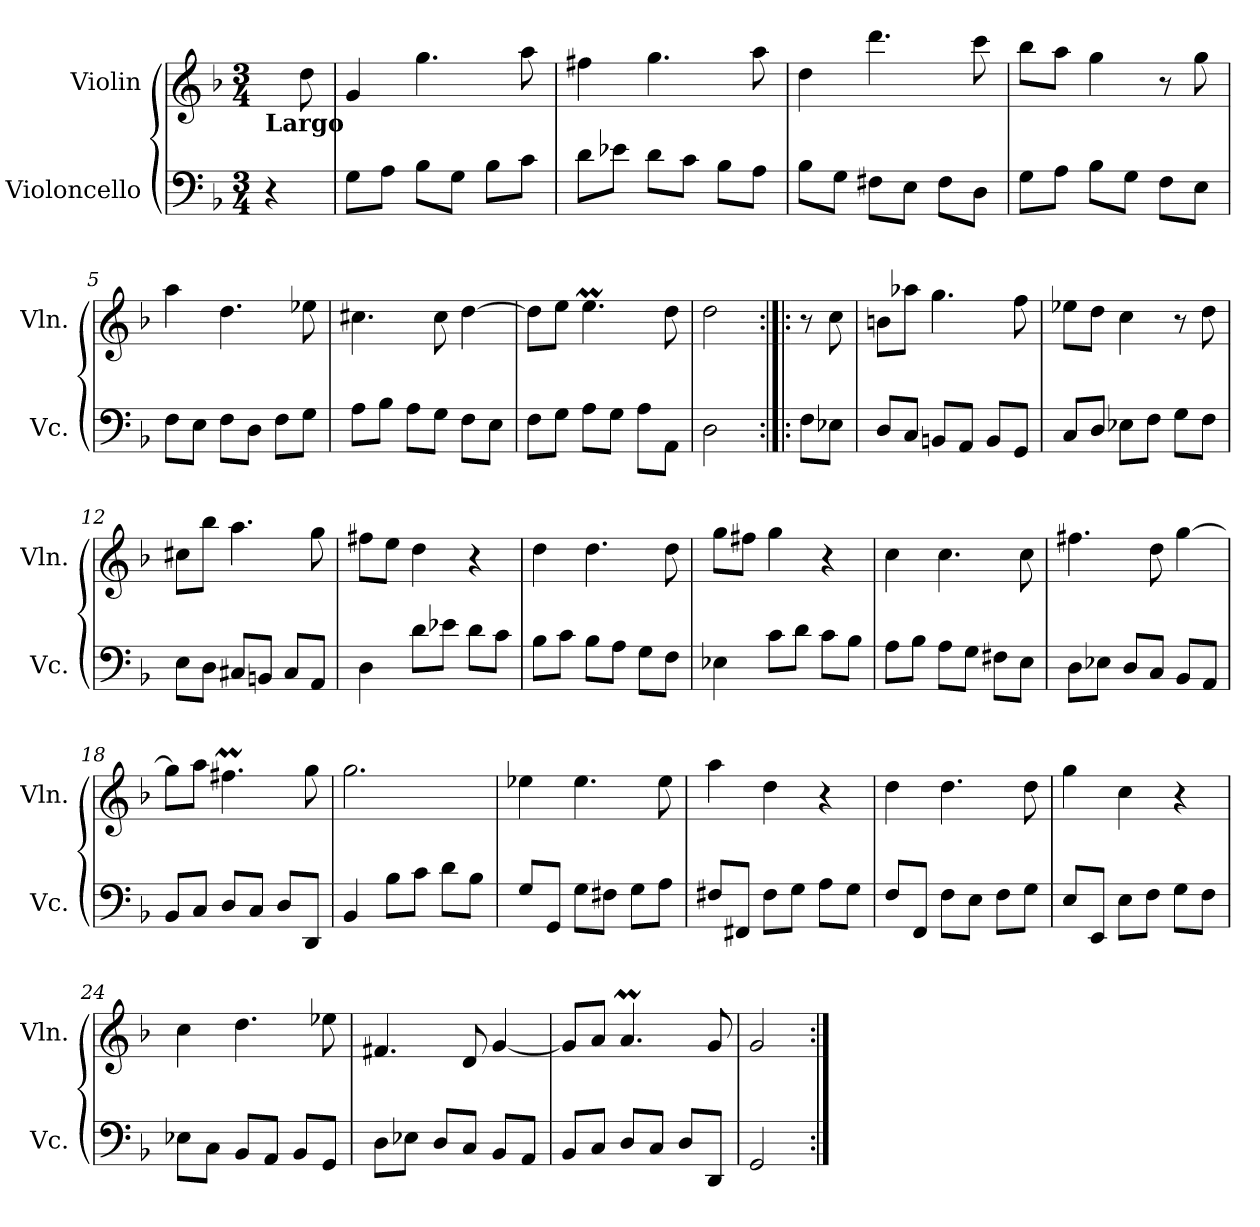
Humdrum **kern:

**kern	**kern
*part2	*part1
*staff2	*staff1
*I"Violoncello	*I"Violin
*I'Vc.	*I'Vln.
*clefF4	*clefG2
*k[b-]	*k[b-]
*M3/4	*M3/4
*MM45	*MM45
=	=
!	!LO:TX:b:B:t=Largo
4r	8ryy
.	8dd\
=1	=1
8G\L	4g/
8A\J	.
8B-\L	4.gg\
8G\J	.
8B-\L	.
8c\J	8aa\
=2	=2
8d\L	4ff#X\
8e-X\J	.
8d\L	4.gg\
8c\J	.
8B-\L	.
8A\J	8aa\
=3	=3
8B-\L	4dd\
8G\J	.
8F#X\L	4.ddd\
8E\J	.
8F#\L	.
8D\J	8ccc\
=4	=4
8G\L	8bb-\L
8A\J	8aa\J
8B-\L	4gg\
8G\J	.
8F\L	8r
8E\J	8gg\
=5	=5
8F\L	4aa\
8E\J	.
8F\L	4.dd\
8D\J	.
8F\L	.
8G\J	8ee-X\
!!LO:LB:g=z
=6	=6
8A\L	4.cc#X\
8B-\J	.
8A\L	.
8G\J	8cc#\
8F\L	[4dd\
8E\J	.
=7	=7
8F\L	8dd\L]
8G\J	8ee\J
8A\L	4.eem\
8G\J	.
8A\L	.
8AA\J	8dd\
=8	=8
2D\	2dd\
=9:|!|:	=9:|!|:
8F\L	8r
8E-X\J	8cc\
=10	=10
8D/L	8bn\L
8C/J	8aa-X\J
8BBn/L	4.gg\
8AA/J	.
8BB/L	.
8GG/J	8ff\
=11	=11
8C/L	8ee-X\L
8D/J	8dd\J
8E-X\L	4cc\
8F\J	.
8G\L	8r
8F\J	8dd\
=12	=12
8E\L	8cc#X\L
8D\J	8bb-\J
8C#X/L	4.aa\
8BBn/J	.
8C#/L	.
8AA/J	8gg\
!!LO:LB:g=z
=13	=13
4D\	8ff#X\L
.	8ee\J
8d\L	4dd\
8e-X\J	.
8d\L	4r
8c\J	.
=14	=14
8B-\L	4dd\
8c\J	.
8B-\L	4.dd\
8A\J	.
8G\L	.
8F\J	8dd\
=15	=15
4E-X\	8gg\L
.	8ff#X\J
8c\L	4gg\
8d\J	.
8c\L	4r
8B-\J	.
=16	=16
8A\L	4cc\
8B-\J	.
8A\L	4.cc\
8G\J	.
8F#X\L	.
8E\J	8cc\
=17	=17
8D\L	4.ff#X\
8E-X\J	.
8D/L	.
8C/J	8dd\
8BB-/L	[4gg\
8AA/J	.
=18	=18
8BB-/L	8gg\L]
8C/J	8aa\J
8D/L	4.ff#Xm\
8C/J	.
8D/L	.
8DD/J	8gg\
!!LO:LB:g=z
=19	=19
4BB-/	2.gg\
8B-\L	.
8c\J	.
8d\L	.
8B-\J	.
=20	=20
8G/L	4ee-X\
8GG/J	.
8G\L	4.ee-\
8F#X\J	.
8G\L	.
8A\J	8ee-\
=21	=21
8F#X/L	4aa\
8FF#X/J	.
8F#\L	4dd\
8G\J	.
8A\L	4r
8G\J	.
=22	=22
8F/L	4dd\
8FF/J	.
8F\L	4.dd\
8E\J	.
8F\L	.
8G\J	8dd\
=23	=23
8E/L	4gg\
8EE/J	.
8E\L	4cc\
8F\J	.
8G\L	4r
8F\J	.
=24	=24
8E-X\L	4cc\
8C\J	.
8BB-/L	4.dd\
8AA/J	.
8BB-/L	.
8GG/J	8ee-X\
!!LO:LB:g=z
=25	=25
8D\L	4.f#X/
8E-X\J	.
8D/L	.
8C/J	8d/
8BB-/L	[4g/
8AA/J	.
=26	=26
8BB-/L	8g/L]
8C/J	8a/J
8D/L	4.am/
8C/J	.
8D/L	.
8DD/J	8g/
=27	=27
2GG/	2g/
=:|!	=:|!
*-	*-
